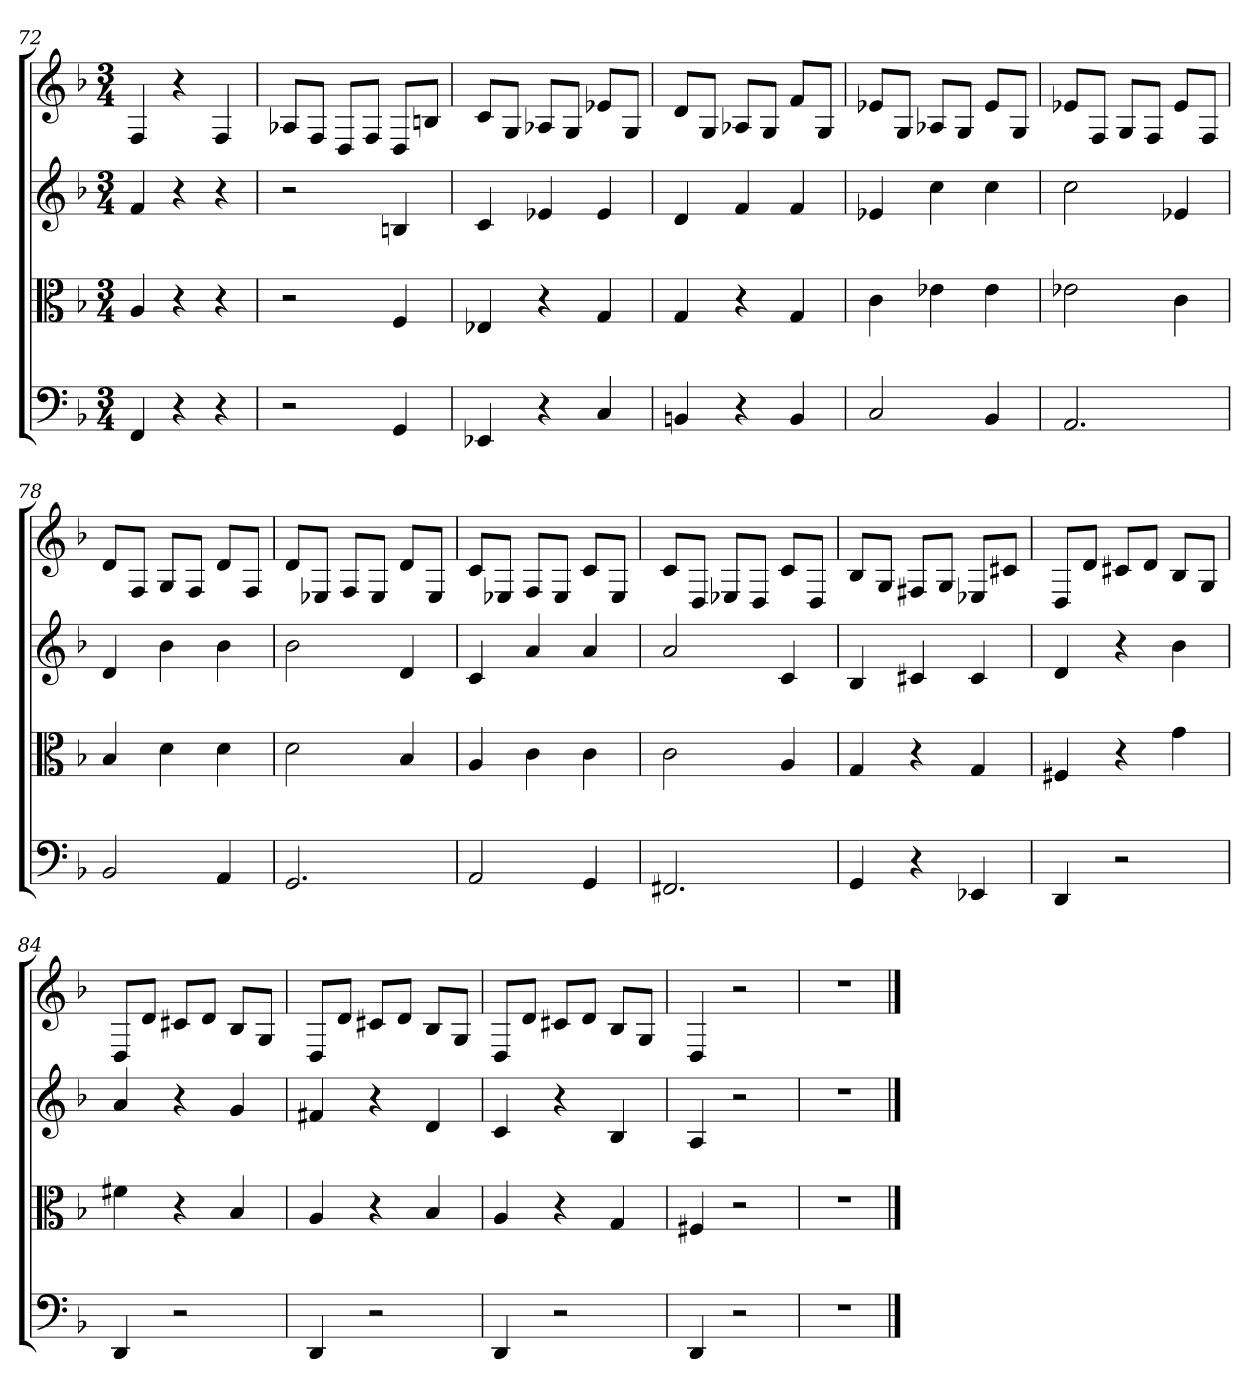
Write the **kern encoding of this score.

**kern	**kern	**kern	**kern
*part4	*part3	*part2	*part1
*staff4	*staff3	*staff2	*staff1
*clefF4	*clefC3	*clefG2	*clefG2
*k[b-]	*k[b-]	*k[b-]	*k[b-]
*d:	*d:	*d:	*d:
*M3/4	*M3/4	*M3/4	*M3/4
=72	=72	=72	=72
4FF	4A	4f	4F
4r	4r	4r	4r
4r	4r	4r	4F
=73	=73	=73	=73
2r	2r	2r	8A-X/L
.	.	.	8F/J
.	.	.	8D/L
.	.	.	8F/J
4GG	4F	4Bn	8D/L
.	.	.	8Bn/J
=74	=74	=74	=74
4EE-X	4E-X	4c	8c/L
.	.	.	8G/J
4r	4r	4e-X	8A-X/L
.	.	.	8G/J
4C	4G	4e-	8e-X/L
.	.	.	8G/J
=75	=75	=75	=75
4BBn	4G	4d	8d/L
.	.	.	8G/J
4r	4r	4f	8A-X/L
.	.	.	8G/J
4BB	4G	4f	8f/L
.	.	.	8G/J
=76	=76	=76	=76
2C	4c	4e-X	8e-X/L
.	.	.	8G/J
.	4e-X	4cc	8A-X/L
.	.	.	8G/J
4BB-	4e-	4cc	8e-/L
.	.	.	8G/J
=77	=77	=77	=77
2.AA	2e-X	2cc	8e-X/L
.	.	.	8F/J
.	.	.	8G/L
.	.	.	8F/J
.	4c	4e-X	8e-/L
.	.	.	8F/J
=78	=78	=78	=78
2BB-	4B-	4d	8d/L
.	.	.	8F/J
.	4d	4b-	8G/L
.	.	.	8F/J
4AA	4d	4b-	8d/L
.	.	.	8F/J
=79	=79	=79	=79
2.GG	2d	2b-	8d/L
.	.	.	8E-X/J
.	.	.	8F/L
.	.	.	8E-/J
.	4B-	4d	8d/L
.	.	.	8E-/J
=80	=80	=80	=80
2AA	4A	4c	8c/L
.	.	.	8E-X/J
.	4c	4a	8F/L
.	.	.	8E-/J
4GG	4c	4a	8c/L
.	.	.	8E-/J
=81	=81	=81	=81
2.FF#X	2c	2a	8c/L
.	.	.	8D/J
.	.	.	8E-X/L
.	.	.	8D/J
.	4A	4c	8c/L
.	.	.	8D/J
=82	=82	=82	=82
4GG	4G	4B-	8B-/L
.	.	.	8G/J
4r	4r	4c#X	8F#X/L
.	.	.	8G/J
4EE-X	4G	4c#	8E-X/L
.	.	.	8c#X/J
=83	=83	=83	=83
4DD	4F#X	4d	8D/L
.	.	.	8d/J
2r	4r	4r	8c#X/L
.	.	.	8d/J
.	4g	4b-	8B-/L
.	.	.	8G/J
=84	=84	=84	=84
4DD	4f#X	4a	8D/L
.	.	.	8d/J
2r	4r	4r	8c#X/L
.	.	.	8d/J
.	4B-	4g	8B-/L
.	.	.	8G/J
=85	=85	=85	=85
4DD	4A	4f#X	8D/L
.	.	.	8d/J
2r	4r	4r	8c#X/L
.	.	.	8d/J
.	4B-	4d	8B-/L
.	.	.	8G/J
=86	=86	=86	=86
4DD	4A	4c	8D/L
.	.	.	8d/J
2r	4r	4r	8c#X/L
.	.	.	8d/J
.	4G	4B-	8B-/L
.	.	.	8G/J
=87	=87	=87	=87
4DD	4F#X	4A	4D
2r	2r	2r	2r
=88	=88	=88	=88
2.r	2.r	2.r	2.r
==	==	==	==
*-	*-	*-	*-
